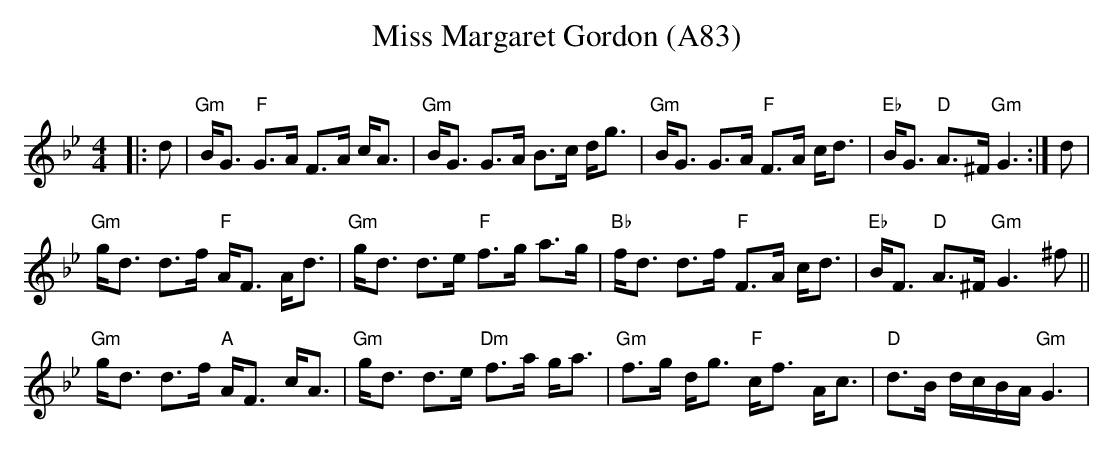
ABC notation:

X:1
T: Miss Margaret Gordon (A83)
C:
K:Gmin
M:4/4
L:1/16
|:d2|"Gm"BG3 "F"G3A F3A cA3|"Gm"BG3 G3A B3c dg3|"Gm"BG3 G3A "F"F3A cd3|\
"Eb"BG3 "D"A3^F "Gm"G6:| d2|
"Gm"gd3 d3f "F"AF3 Ad3| "Gm"gd3 d3e "F"f3g a3g|\
"Bb"fd3 d3f "F"F3A cd3|"Eb"BF3 "D"A3^F "Gm"G6^f2||
"Gm"gd3 d3f "A"AF3 cA3|"Gm"gd3 d3e "Dm"f3a ga3|\
"Gm"f3g dg3 "F"cf3 Ac3| "D"d3B dcBA "Gm"G6|
